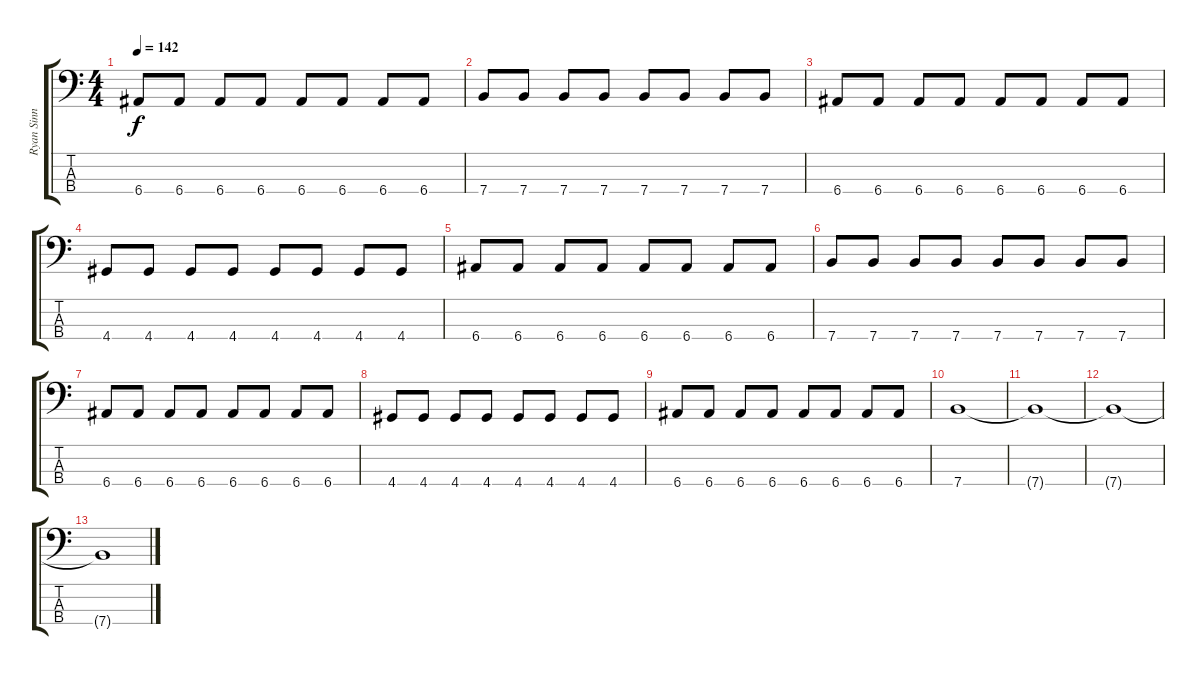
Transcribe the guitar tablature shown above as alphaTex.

\track ("Ryan Sinn" "Ryan Sinn") {instrument electricbassfinger}
\staff {score tabs}
\tuning (G2 D2 A1 E1) {hide}
\ts (4 4)
\tempo 142
\clef f4
\ks c
6.4.8{dy f} 6.4.8 6.4.8 6.4.8 6.4.8 6.4.8 6.4.8 6.4.8 |
7.4.8 7.4.8 7.4.8 7.4.8 7.4.8 7.4.8 7.4.8 7.4.8 |
6.4.8 6.4.8 6.4.8 6.4.8 6.4.8 6.4.8 6.4.8 6.4.8 |
4.4.8 4.4.8 4.4.8 4.4.8 4.4.8 4.4.8 4.4.8 4.4.8 |
6.4.8 6.4.8 6.4.8 6.4.8 6.4.8 6.4.8 6.4.8 6.4.8 |
7.4.8 7.4.8 7.4.8 7.4.8 7.4.8 7.4.8 7.4.8 7.4.8 |
6.4.8 6.4.8 6.4.8 6.4.8 6.4.8 6.4.8 6.4.8 6.4.8 |
4.4.8 4.4.8 4.4.8 4.4.8 4.4.8 4.4.8 4.4.8 4.4.8 |
6.4.8 6.4.8 6.4.8 6.4.8 6.4.8 6.4.8 6.4.8 6.4.8 |
7.4.1{volume 0} |
7.4{t}.1 |
7.4{t}.1 |
7.4{t}.1
